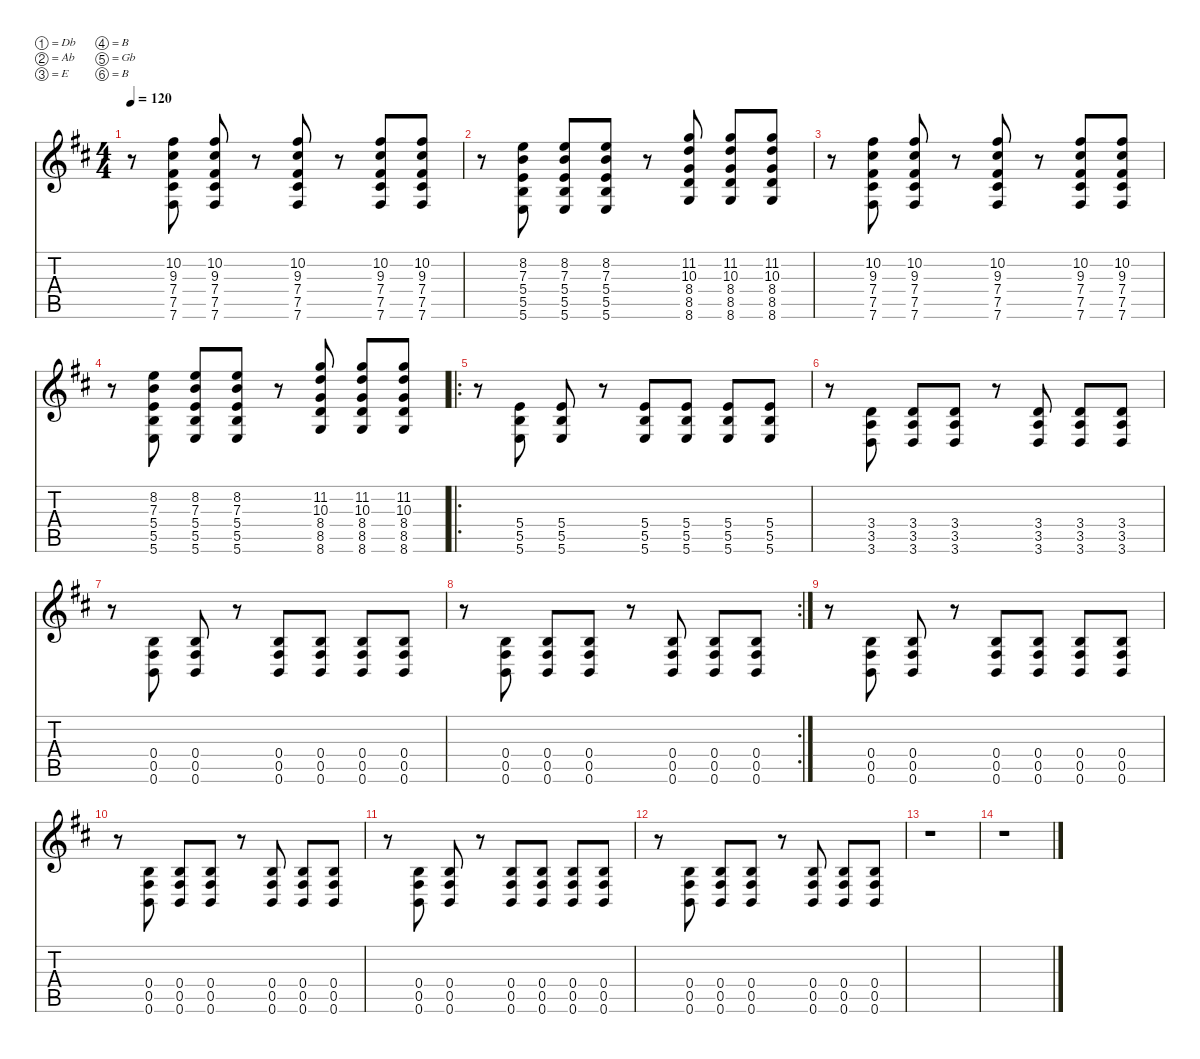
\defaultSystemsLayout 4
\hideDynamics
\bracketExtendMode nobrackets
\singleTrackTrackNamePolicy hidden
\multiTrackTrackNamePolicy hidden
\firstSystemTrackNameMode fullname
\firstSystemTrackNameOrientation horizontal
\otherSystemsTrackNameOrientation horizontal
\track ("Aaron Turner Dist" "dist.guit.") {defaultSystemsLayout 8 instrument overdrivenguitar}
\staff {score tabs}
\tuning (Db4 Ab3 E3 B2 Gb2 B1)
\ts (4 4)
\tempo 120
\clef g2
\ks bminor
r.8{dy f beam Down} (10.2{acc #} 9.3{acc #} 7.4{acc #} 7.5{acc #} 7.6{acc #}).8{beam Up} (10.2{acc #} 9.3{acc #} 7.4{acc #} 7.5{acc #} 7.6{acc #}).8{beam Up} r.8{beam Up} (10.2{acc #} 9.3{acc #} 7.4{acc #} 7.5{acc #} 7.6{acc #}).8{beam Up} r.8{beam Up} (10.2{acc #} 9.3{acc #} 7.4{acc #} 7.5{acc #} 7.6{acc #}).8{beam Up} (10.2{acc #} 9.3{acc #} 7.4{acc #} 7.5{acc #} 7.6{acc #}).8{beam Up} |
r.8{beam Down} (8.2{acc forcenatural} 7.3{acc forcenatural} 5.4{acc forcenatural} 5.5{acc forcenatural} 5.6{acc forcenatural}).8{beam Up} (8.2{acc forcenatural} 7.3{acc forcenatural} 5.4{acc forcenatural} 5.5{acc forcenatural} 5.6{acc forcenatural}).8{beam Up} (8.2{acc forcenatural} 7.3{acc forcenatural} 5.4{acc forcenatural} 5.5{acc forcenatural} 5.6{acc forcenatural}).8{beam Up} r.8{beam Up} (11.2{acc forcenatural} 10.3{acc forcenatural} 8.4{acc forcenatural} 8.5{acc forcenatural} 8.6{acc forcenatural}).8{beam Up} (11.2{acc forcenatural} 10.3{acc forcenatural} 8.4{acc forcenatural} 8.5{acc forcenatural} 8.6{acc forcenatural}).8{beam Up} (11.2{acc forcenatural} 10.3{acc forcenatural} 8.4{acc forcenatural} 8.5{acc forcenatural} 8.6{acc forcenatural}).8{beam Up} |
r.8{beam Down} (10.2{acc #} 9.3{acc #} 7.4{acc #} 7.5{acc #} 7.6{acc #}).8{beam Up} (10.2{acc #} 9.3{acc #} 7.4{acc #} 7.5{acc #} 7.6{acc #}).8{beam Up} r.8{beam Up} (10.2{acc #} 9.3{acc #} 7.4{acc #} 7.5{acc #} 7.6{acc #}).8{beam Up} r.8{beam Up} (10.2{acc #} 9.3{acc #} 7.4{acc #} 7.5{acc #} 7.6{acc #}).8{beam Up} (10.2{acc #} 9.3{acc #} 7.4{acc #} 7.5{acc #} 7.6{acc #}).8{beam Up} |
r.8{beam Down} (8.2{acc forcenatural} 7.3{acc forcenatural} 5.4{acc forcenatural} 5.5{acc forcenatural} 5.6{acc forcenatural}).8{beam Up} (8.2{acc forcenatural} 7.3{acc forcenatural} 5.4{acc forcenatural} 5.5{acc forcenatural} 5.6{acc forcenatural}).8{beam Up} (8.2{acc forcenatural} 7.3{acc forcenatural} 5.4{acc forcenatural} 5.5{acc forcenatural} 5.6{acc forcenatural}).8{beam Up} r.8{beam Up} (11.2{acc forcenatural} 10.3{acc forcenatural} 8.4{acc forcenatural} 8.5{acc forcenatural} 8.6{acc forcenatural}).8{beam Up} (11.2{acc forcenatural} 10.3{acc forcenatural} 8.4{acc forcenatural} 8.5{acc forcenatural} 8.6{acc forcenatural}).8{beam Up} (11.2{acc forcenatural} 10.3{acc forcenatural} 8.4{acc forcenatural} 8.5{acc forcenatural} 8.6{acc forcenatural}).8{beam Up} |
\ro
r.8{beam Down} (5.4{acc forcenatural} 5.5{acc forcenatural} 5.6{acc forcenatural}).8{beam Up} (5.4{acc forcenatural} 5.5{acc forcenatural} 5.6{acc forcenatural}).8{beam Up} r.8{beam Up} (5.4{acc forcenatural} 5.5{acc forcenatural} 5.6{acc forcenatural}).8{beam Up} (5.4{acc forcenatural} 5.5{acc forcenatural} 5.6{acc forcenatural}).8{beam Up} (5.4{acc forcenatural} 5.5{acc forcenatural} 5.6{acc forcenatural}).8{beam Up} (5.4{acc forcenatural} 5.5{acc forcenatural} 5.6{acc forcenatural}).8{beam Up} |
r.8{beam Down} (3.4{acc forcenatural} 3.5{acc forcenatural} 3.6{acc forcenatural}).8{beam Up} (3.4{acc forcenatural} 3.5{acc forcenatural} 3.6{acc forcenatural}).8{beam Up} (3.4{acc forcenatural} 3.5{acc forcenatural} 3.6{acc forcenatural}).8{beam Up} r.8{beam Up} (3.4{acc forcenatural} 3.5{acc forcenatural} 3.6{acc forcenatural}).8{beam Up} (3.4{acc forcenatural} 3.5{acc forcenatural} 3.6{acc forcenatural}).8{beam Up} (3.4{acc forcenatural} 3.5{acc forcenatural} 3.6{acc forcenatural}).8{beam Up} |
r.8{beam Down} (0.4{acc forcenatural} 0.5{acc #} 0.6{acc forcenatural}).8{beam Up} (0.4{acc forcenatural} 0.5{acc #} 0.6{acc forcenatural}).8{beam Up} r.8{beam Up} (0.4{acc forcenatural} 0.5{acc #} 0.6{acc forcenatural}).8{beam Up} (0.4{acc forcenatural} 0.5{acc #} 0.6{acc forcenatural}).8{beam Up} (0.4{acc forcenatural} 0.5{acc #} 0.6{acc forcenatural}).8{beam Up} (0.4{acc forcenatural} 0.5{acc #} 0.6{acc forcenatural}).8{beam Up} |
\rc 2
r.8{beam Down} (0.4{acc forcenatural} 0.5{acc #} 0.6{acc forcenatural}).8{beam Up} (0.4{acc forcenatural} 0.5{acc #} 0.6{acc forcenatural}).8{beam Up} (0.4{acc forcenatural} 0.5{acc #} 0.6{acc forcenatural}).8{beam Up} r.8{beam Up} (0.4{acc forcenatural} 0.5{acc #} 0.6{acc forcenatural}).8{beam Up} (0.4{acc forcenatural} 0.5{acc #} 0.6{acc forcenatural}).8{beam Up} (0.4{acc forcenatural} 0.5{acc #} 0.6{acc forcenatural}).8{beam Up} |
r.8{beam Down} (0.4{acc forcenatural} 0.5{acc #} 0.6{acc forcenatural}).8{beam Up} (0.4{acc forcenatural} 0.5{acc #} 0.6{acc forcenatural}).8{beam Up} r.8{beam Up} (0.4{acc forcenatural} 0.5{acc #} 0.6{acc forcenatural}).8{beam Up} (0.4{acc forcenatural} 0.5{acc #} 0.6{acc forcenatural}).8{beam Up} (0.4{acc forcenatural} 0.5{acc #} 0.6{acc forcenatural}).8{beam Up} (0.4{acc forcenatural} 0.5{acc #} 0.6{acc forcenatural}).8{beam Up} |
r.8{beam Down} (0.4{acc forcenatural} 0.5{acc #} 0.6{acc forcenatural}).8{beam Up} (0.4{acc forcenatural} 0.5{acc #} 0.6{acc forcenatural}).8{beam Up} (0.4{acc forcenatural} 0.5{acc #} 0.6{acc forcenatural}).8{beam Up} r.8{beam Up} (0.4{acc forcenatural} 0.5{acc #} 0.6{acc forcenatural}).8{beam Up} (0.4{acc forcenatural} 0.5{acc #} 0.6{acc forcenatural}).8{beam Up} (0.4{acc forcenatural} 0.5{acc #} 0.6{acc forcenatural}).8{beam Up} |
r.8{beam Down} (0.4{acc forcenatural} 0.5{acc #} 0.6{acc forcenatural}).8{beam Up} (0.4{acc forcenatural} 0.5{acc #} 0.6{acc forcenatural}).8{beam Up} r.8{beam Up} (0.4{acc forcenatural} 0.5{acc #} 0.6{acc forcenatural}).8{beam Up} (0.4{acc forcenatural} 0.5{acc #} 0.6{acc forcenatural}).8{beam Up} (0.4{acc forcenatural} 0.5{acc #} 0.6{acc forcenatural}).8{beam Up} (0.4{acc forcenatural} 0.5{acc #} 0.6{acc forcenatural}).8{beam Up} |
r.8{beam Down} (0.4{acc forcenatural} 0.5{acc #} 0.6{acc forcenatural}).8{beam Up} (0.4{acc forcenatural} 0.5{acc #} 0.6{acc forcenatural}).8{beam Up} (0.4{acc forcenatural} 0.5{acc #} 0.6{acc forcenatural}).8{beam Up} r.8{beam Up} (0.4{acc forcenatural} 0.5{acc #} 0.6{acc forcenatural}).8{beam Up} (0.4{acc forcenatural} 0.5{acc #} 0.6{acc forcenatural}).8{beam Up} (0.4{acc forcenatural} 0.5{acc #} 0.6{acc forcenatural}).8{beam Up} |
r.1{beam Down} |
r.1{beam Down}
